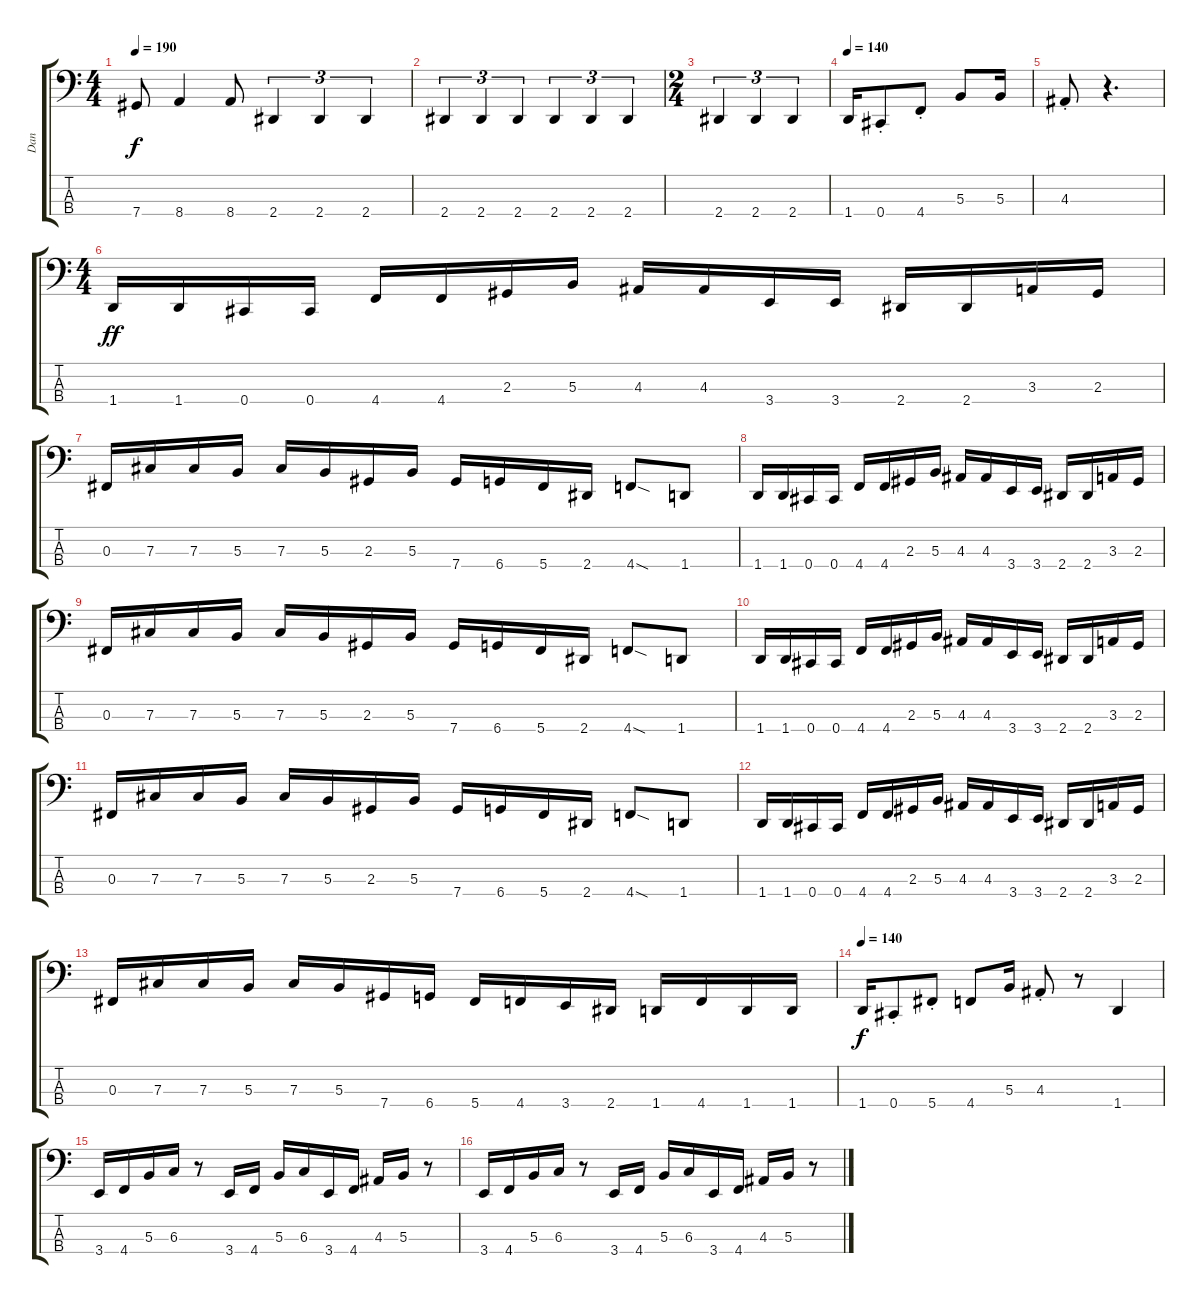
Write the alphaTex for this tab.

\track ("Dan" "Dan") {instrument electricbasspick}
\staff {score tabs}
\tuning (E2 B1 Gb1 Db1) {hide}
\ts (4 4)
\tempo 190
\clef f4
\ks c
7.4.8{dy f} 8.4.4 8.4.8 2.4.4{tu (3 2)} 2.4.4{tu (3 2)} 2.4.4{tu (3 2)} |
2.4.4{tu (3 2)} 2.4.4{tu (3 2)} 2.4.4{tu (3 2)} 2.4.4{tu (3 2)} 2.4.4{tu (3 2)} 2.4.4{tu (3 2)} |
\ts (2 4)
2.4.4{tu (3 2)} 2.4.4{tu (3 2)} 2.4.4{tu (3 2)} |
\tempo 140
1.4.16 0.4{st}.8 4.4{st}.8 5.3.8 5.3.16 |
4.3{st}.8 r.4{d} |
\ts (4 4)
1.4.16{dy ff} 1.4.16 0.4.16 0.4.16 4.4.16 4.4.16 2.3.16 5.3.16 4.3.16 4.3.16 3.4.16 3.4.16 2.4.16 2.4.16 3.3.16 2.3.16 |
0.3.16 7.3.16 7.3.16 5.3.16 7.3.16 5.3.16 2.3.16 5.3.16 7.4.16 6.4.16 5.4.16 2.4.16 4.4{sod}.8 1.4.8 |
1.4.16 1.4.16 0.4.16 0.4.16 4.4.16 4.4.16 2.3.16 5.3.16 4.3.16 4.3.16 3.4.16 3.4.16 2.4.16 2.4.16 3.3.16 2.3.16 |
0.3.16 7.3.16 7.3.16 5.3.16 7.3.16 5.3.16 2.3.16 5.3.16 7.4.16 6.4.16 5.4.16 2.4.16 4.4{sod}.8 1.4.8 |
1.4.16 1.4.16 0.4.16 0.4.16 4.4.16 4.4.16 2.3.16 5.3.16 4.3.16 4.3.16 3.4.16 3.4.16 2.4.16 2.4.16 3.3.16 2.3.16 |
0.3.16 7.3.16 7.3.16 5.3.16 7.3.16 5.3.16 2.3.16 5.3.16 7.4.16 6.4.16 5.4.16 2.4.16 4.4{sod}.8 1.4.8 |
1.4.16 1.4.16 0.4.16 0.4.16 4.4.16 4.4.16 2.3.16 5.3.16 4.3.16 4.3.16 3.4.16 3.4.16 2.4.16 2.4.16 3.3.16 2.3.16 |
0.3.16 7.3.16 7.3.16 5.3.16 7.3.16 5.3.16 7.4.16 6.4.16 5.4.16 4.4.16 3.4.16 2.4.16 1.4.16 4.4.16 1.4.16 1.4.16 |
\tempo 140
1.4.16{dy f} 0.4{st}.8 5.4{st}.8 4.4.8 5.3.16 4.3{st}.8 r.8 1.4.4 |
3.4.16 4.4.16 5.3.16 6.3.16 r.8 3.4.16 4.4.16 5.3.16 6.3.16 3.4.16 4.4.16 4.3.16 5.3.16 r.8 |
3.4.16 4.4.16 5.3.16 6.3.16 r.8 3.4.16 4.4.16 5.3.16 6.3.16 3.4.16 4.4.16 4.3.16 5.3.16 r.8
